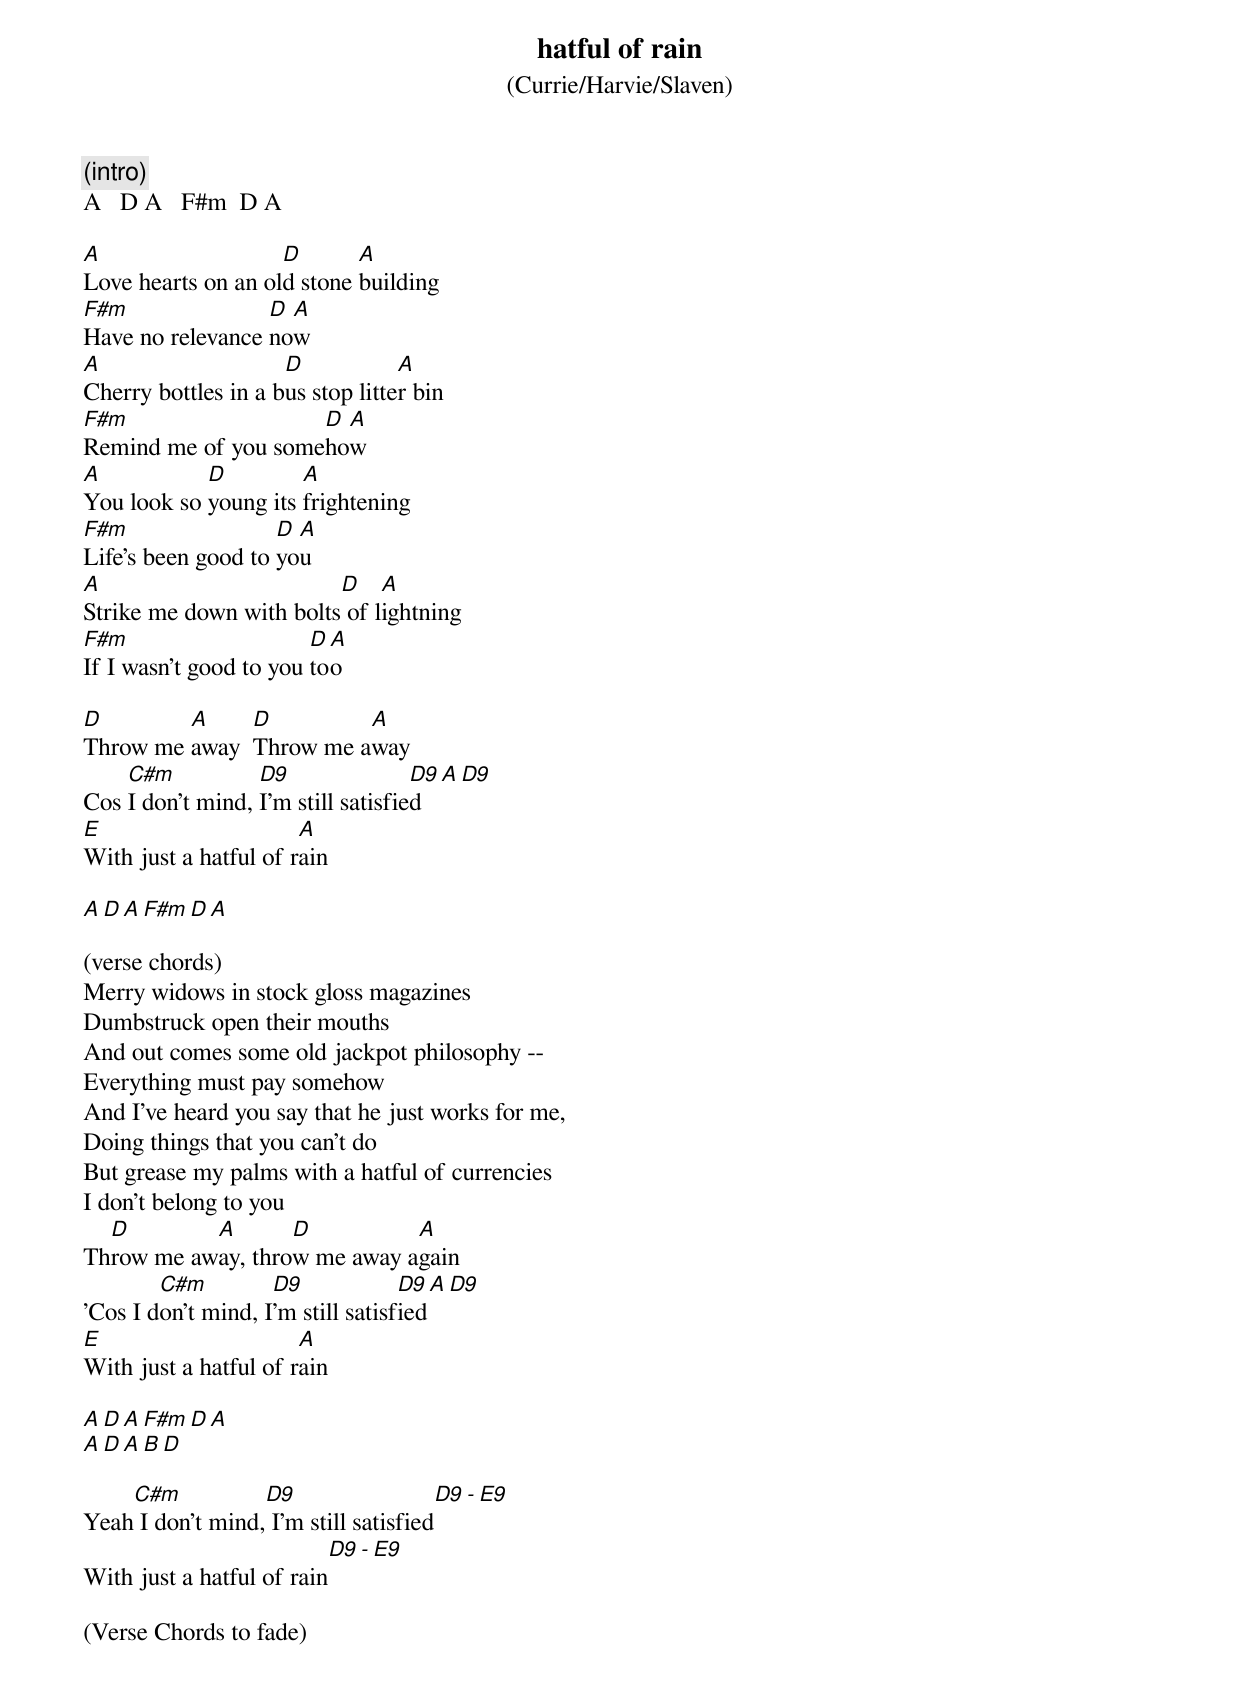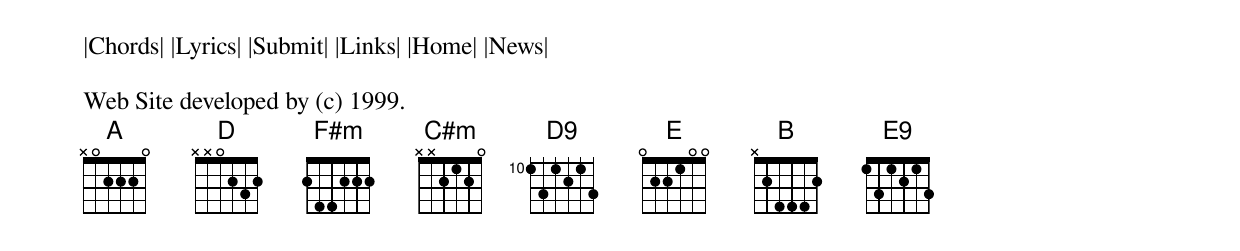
hatful of rain
(Currie/Harvie/Slaven)
(intro)
A   D A   F#m  D A

A                   D       A
Love hearts on an old stone building
F#m               D A
Have no relevance now
A                    D            A
Cherry bottles in a bus stop litter bin
F#m                  D A
Remind me of you somehow
A           D         A
You look so young its frightening
F#m                 D A
Life's been good to you
A                        D    A
Strike me down with bolts of lightning
F#m                     D A
If I wasn't good to you too

D        A     D         A
Throw me away  Throw me away
    C#m           D9                D9 A D9
Cos I don't mind, I'm still satisfied
E                      A
With just a hatful of rain

A   D A F#m   D A

(verse chords)
Merry widows in stock gloss magazines
Dumbstruck open their mouths
And out comes some old jackpot philosophy --
Everything must pay somehow
And I've heard you say that he just works for me,
Doing things that you can't do
But grease my palms with a hatful of currencies
I don't belong to you
  D        A       D          A
Throw me away, throw me away again
        C#m         D9             D9 A D9
'Cos I don't mind, I'm still satisfied
E                      A
With just a hatful of rain

A   D A F#m   D A
A   D A B  D

    C#m           D9                   D9 - E9
Yeah I don't mind, I'm still satisfied
                          D9 - E9
With just a hatful of rain

(Verse Chords to fade)

|Chords| |Lyrics| |Submit| |Links| |Home| |News|

Web Site developed by (c) 1999.
